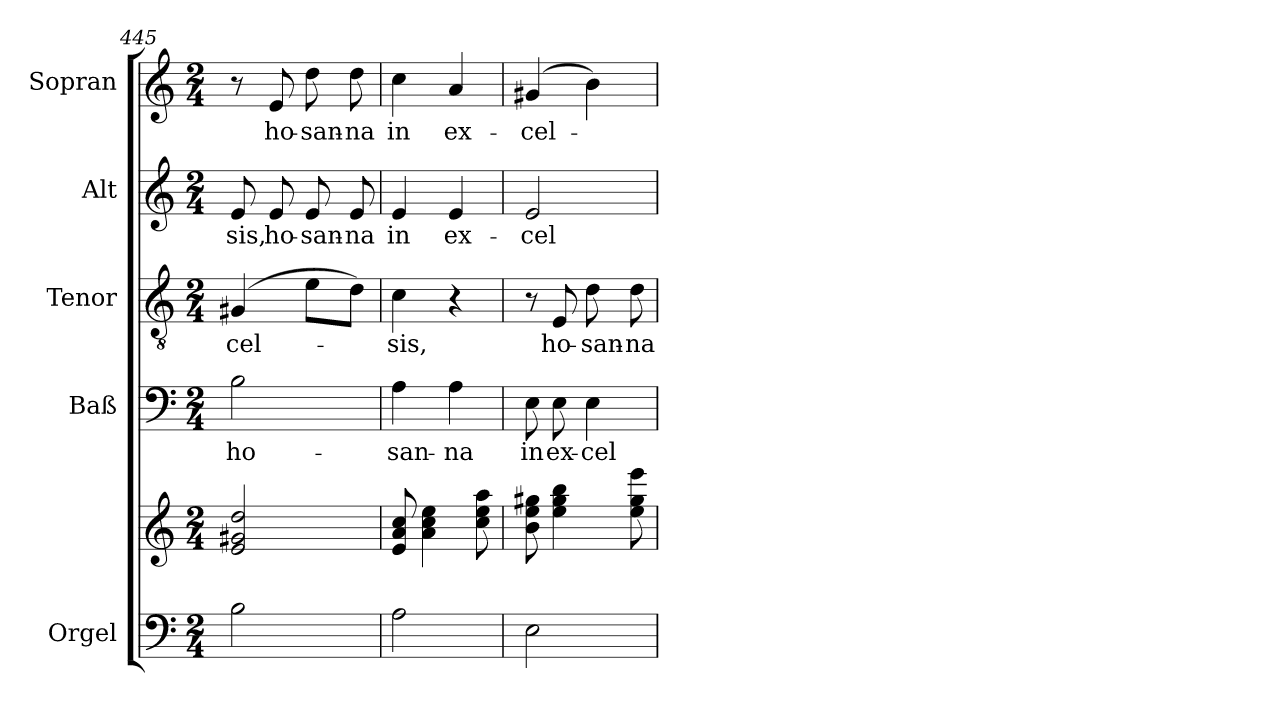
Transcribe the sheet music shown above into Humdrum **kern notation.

**kern	**kern	**kern	**text	**kern	**text	**kern	**text	**kern	**text
*part5	*part5	*part4	*part4	*part3	*part3	*part2	*part2	*part1	*part1
*staff6	*staff5	*staff4	*staff4	*staff3	*staff3	*staff2	*staff2	*staff1	*staff1
*I"Orgel	*	*I"Baß	*	*I"Tenor	*	*I"Alt	*	*I"Sopran	*
*clefF4	*clefG2	*clefF4	*	*clefGv2	*	*clefG2	*	*clefG2	*
*k[]	*k[]	*k[]	*	*k[]	*	*k[]	*	*k[]	*
*C:	*C:	*C:	*	*C:	*	*C:	*	*C:	*
*M2/4	*M2/4	*M2/4	*	*M2/4	*	*M2/4	*	*M2/4	*
=445	=445	=445	=445	=445	=445	=445	=445	=445	=445
!	!	!	!LO:LY:b	!	!LO:LY:b	!	!LO:LY:b	!	!
2B\	2e/ 2g#X/ 2dd/	2B\	ho-	(4G#X/	-cel-	8e/	-sis,	8r	.
!	!	!	!	!	!	!	!LO:LY:b	!	!LO:LY:b
.	.	.	.	.	.	8e/	ho-	8e/	ho-
!	!	!	!	!	!	!	!LO:LY:b	!	!LO:LY:b
.	.	.	.	8e\L	.	8e/	-san-	8dd\	-san-
!	!	!	!	!	!	!	!LO:LY:b	!	!LO:LY:b
.	.	.	.	8d\J)	.	8e/	-na	8dd\	-na
=446	=446	=446	=446	=446	=446	=446	=446	=446	=446
!	!	!	!LO:LY:b	!	!LO:LY:b	!	!LO:LY:b	!	!LO:LY:b
2A\	8e/ 8a/ 8cc/	4A\	-san-	4c\	-sis,	4e/	in	4cc\	in
.	4a\ 4cc\ 4ee\	.	.	.	.	.	.	.	.
!	!	!	!LO:LY:b	!	!	!	!LO:LY:b	!	!LO:LY:b
.	.	4A\	-na	4r	.	4e/	ex-	4a/	ex-
.	8cc\ 8ee\ 8aa\	.	.	.	.	.	.	.	.
=447	=447	=447	=447	=447	=447	=447	=447	=447	=447
!	!	!	!LO:LY:b	!	!	!	!LO:LY:b	!	!LO:LY:b
2E\	8b\ 8ee\ 8gg#X\	8E\	in	8r	.	2e/	-cel-	(4g#X/	-cel-
!	!	!	!LO:LY:b	!	!LO:LY:b	!	!	!	!
.	4ee\ 4gg#\ 4bb\	8E\	ex-	8E/	ho-	.	.	.	.
!	!	!	!LO:LY:b	!	!LO:LY:b	!	!	!	!
.	.	4E\	-cel-	8d\	-san-	.	.	4b\)	.
!	!	!	!	!	!LO:LY:b	!	!	!	!
.	8ee\ 8gg#\ 8eee\	.	.	8d\	-na	.	.	.	.
=	=	=	=	=	=	=	=	=	=
*-	*-	*-	*-	*-	*-	*-	*-	*-	*-
